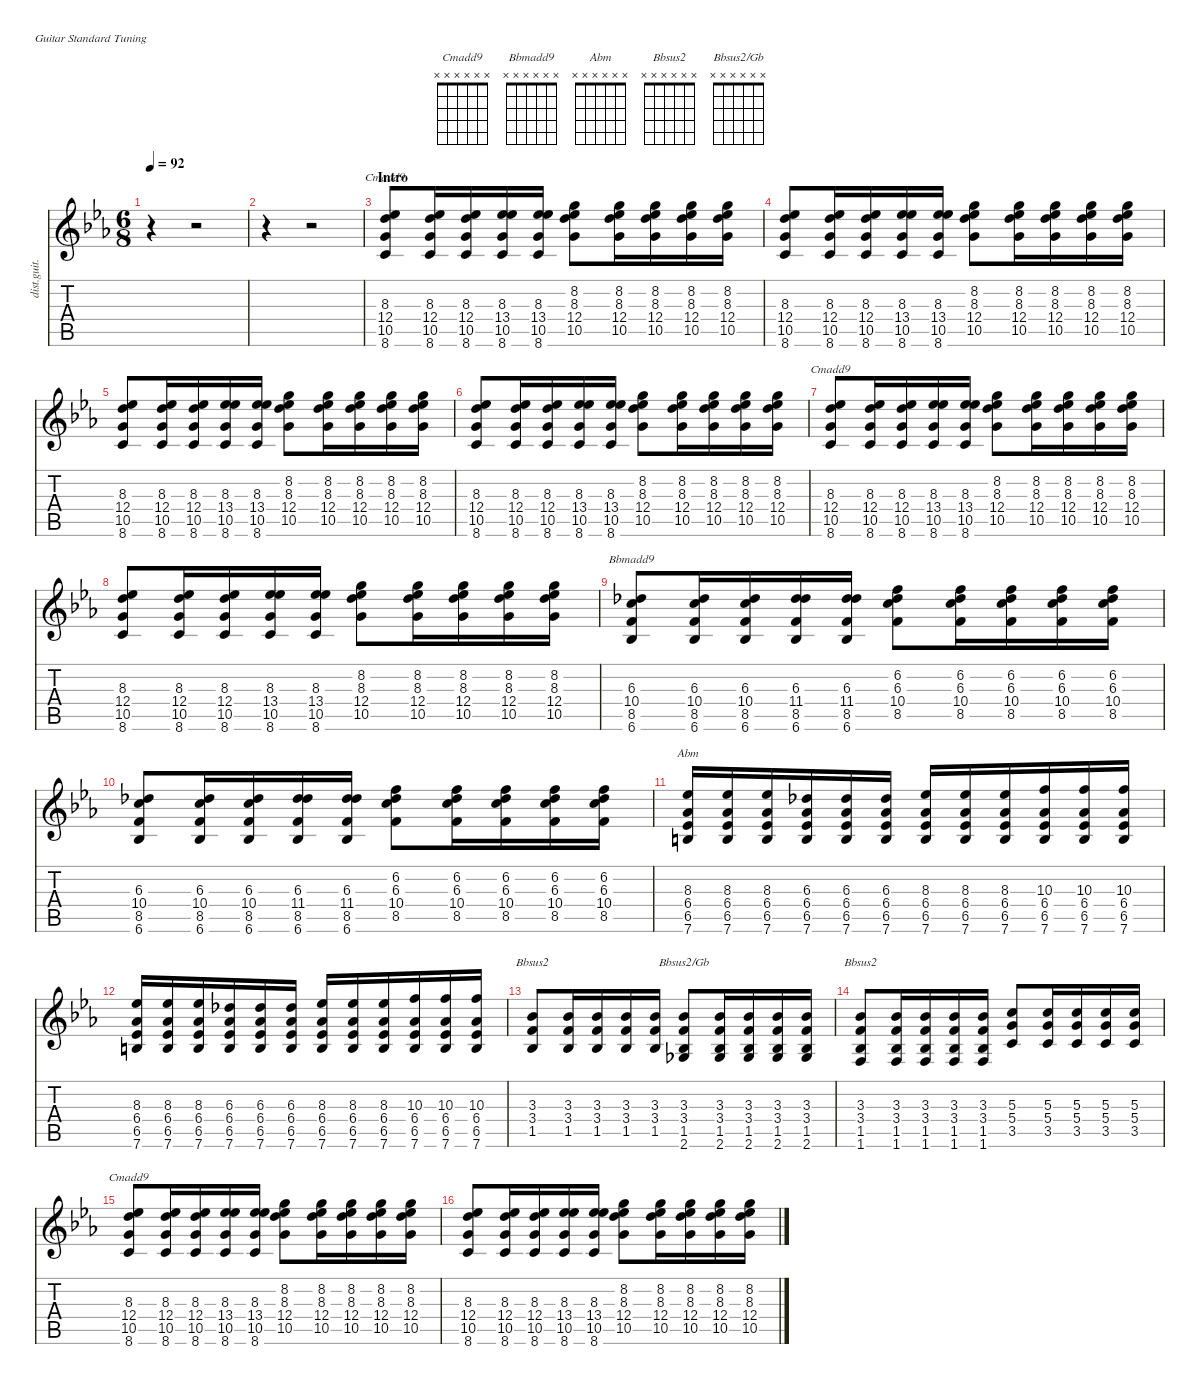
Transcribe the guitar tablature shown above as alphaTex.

\defaultSystemsLayout 4
\hideDynamics
\bracketExtendMode nobrackets
\track ("Guitar - Peter Lindgren" "dist.guit.") {instrument distortionguitar}
\staff {score tabs}
\tuning (E4 B3 G3 D3 A2 E2)
\chord ("Cmadd9" x x x x x x)
\chord ("Bbmadd9" x x x x x x)
\chord ("Abm" x x x x x x)
\chord ("Bbsus2" x x x x x x)
\chord ("Bbsus2/Gb" x x x x x x)
\ts (6 8)
\tempo 92
\clef g2
\ks cminor
r.4{dy f instrument distortionguitar beam Down} r.2{beam Down} |
r.4{beam Down} r.2{beam Down} |
\section ("" "Intro")
(8.3{acc b} 12.4{acc forcenatural} 10.5{acc forcenatural} 8.6{acc forcenatural}).8{ch "Cmadd9" instrument acousticguitarnylon beam Up} (8.3{acc b} 12.4{acc forcenatural} 10.5{acc forcenatural} 8.6{acc forcenatural}).16{beam Up} (8.3{acc b} 12.4{acc forcenatural} 10.5{acc forcenatural} 8.6{acc forcenatural}).16{beam Up} (8.3{acc b} 13.4{acc b} 10.5{acc forcenatural} 8.6{acc forcenatural}).16{beam Up} (8.3{acc b} 13.4{acc b} 10.5{acc forcenatural} 8.6{acc forcenatural}).16{beam Up} (8.2{acc forcenatural} 8.3{acc b} 12.4{acc forcenatural} 10.5{acc forcenatural}).8{beam Down} (8.2{acc forcenatural} 8.3{acc b} 12.4{acc forcenatural} 10.5{acc forcenatural}).16{beam Down} (8.2{acc forcenatural} 8.3{acc b} 12.4{acc forcenatural} 10.5{acc forcenatural}).16{beam Down} (8.2{acc forcenatural} 8.3{acc b} 12.4{acc forcenatural} 10.5{acc forcenatural}).16{beam Down} (8.2{acc forcenatural} 8.3{acc b} 12.4{acc forcenatural} 10.5{acc forcenatural}).16{beam Down} |
(8.3{acc b} 12.4{acc forcenatural} 10.5{acc forcenatural} 8.6{acc forcenatural}).8{beam Up} (8.3{acc b} 12.4{acc forcenatural} 10.5{acc forcenatural} 8.6{acc forcenatural}).16{beam Up} (8.3{acc b} 12.4{acc forcenatural} 10.5{acc forcenatural} 8.6{acc forcenatural}).16{beam Up} (8.3{acc b} 13.4{acc b} 10.5{acc forcenatural} 8.6{acc forcenatural}).16{beam Up} (8.3{acc b} 13.4{acc b} 10.5{acc forcenatural} 8.6{acc forcenatural}).16{beam Up} (8.2{acc forcenatural} 8.3{acc b} 12.4{acc forcenatural} 10.5{acc forcenatural}).8{beam Down} (8.2{acc forcenatural} 8.3{acc b} 12.4{acc forcenatural} 10.5{acc forcenatural}).16{beam Down} (8.2{acc forcenatural} 8.3{acc b} 12.4{acc forcenatural} 10.5{acc forcenatural}).16{beam Down} (8.2{acc forcenatural} 8.3{acc b} 12.4{acc forcenatural} 10.5{acc forcenatural}).16{beam Down} (8.2{acc forcenatural} 8.3{acc b} 12.4{acc forcenatural} 10.5{acc forcenatural}).16{beam Down} |
(8.3{acc b} 12.4{acc forcenatural} 10.5{acc forcenatural} 8.6{acc forcenatural}).8{beam Up} (8.3{acc b} 12.4{acc forcenatural} 10.5{acc forcenatural} 8.6{acc forcenatural}).16{beam Up} (8.3{acc b} 12.4{acc forcenatural} 10.5{acc forcenatural} 8.6{acc forcenatural}).16{beam Up} (8.3{acc b} 13.4{acc b} 10.5{acc forcenatural} 8.6{acc forcenatural}).16{beam Up} (8.3{acc b} 13.4{acc b} 10.5{acc forcenatural} 8.6{acc forcenatural}).16{beam Up} (8.2{acc forcenatural} 8.3{acc b} 12.4{acc forcenatural} 10.5{acc forcenatural}).8{beam Down} (8.2{acc forcenatural} 8.3{acc b} 12.4{acc forcenatural} 10.5{acc forcenatural}).16{beam Down} (8.2{acc forcenatural} 8.3{acc b} 12.4{acc forcenatural} 10.5{acc forcenatural}).16{beam Down} (8.2{acc forcenatural} 8.3{acc b} 12.4{acc forcenatural} 10.5{acc forcenatural}).16{beam Down} (8.2{acc forcenatural} 8.3{acc b} 12.4{acc forcenatural} 10.5{acc forcenatural}).16{beam Down} |
(8.3{acc b} 12.4{acc forcenatural} 10.5{acc forcenatural} 8.6{acc forcenatural}).8{beam Up} (8.3{acc b} 12.4{acc forcenatural} 10.5{acc forcenatural} 8.6{acc forcenatural}).16{beam Up} (8.3{acc b} 12.4{acc forcenatural} 10.5{acc forcenatural} 8.6{acc forcenatural}).16{beam Up} (8.3{acc b} 13.4{acc b} 10.5{acc forcenatural} 8.6{acc forcenatural}).16{beam Up} (8.3{acc b} 13.4{acc b} 10.5{acc forcenatural} 8.6{acc forcenatural}).16{beam Up} (8.2{acc forcenatural} 8.3{acc b} 12.4{acc forcenatural} 10.5{acc forcenatural}).8{beam Down} (8.2{acc forcenatural} 8.3{acc b} 12.4{acc forcenatural} 10.5{acc forcenatural}).16{beam Down} (8.2{acc forcenatural} 8.3{acc b} 12.4{acc forcenatural} 10.5{acc forcenatural}).16{beam Down} (8.2{acc forcenatural} 8.3{acc b} 12.4{acc forcenatural} 10.5{acc forcenatural}).16{beam Down} (8.2{acc forcenatural} 8.3{acc b} 12.4{acc forcenatural} 10.5{acc forcenatural}).16{beam Down} |
(8.3{acc b} 12.4{acc forcenatural} 10.5{acc forcenatural} 8.6{acc forcenatural}).8{ch "Cmadd9" instrument distortionguitar beam Up} (8.3{acc b} 12.4{acc forcenatural} 10.5{acc forcenatural} 8.6{acc forcenatural}).16{beam Up} (8.3{acc b} 12.4{acc forcenatural} 10.5{acc forcenatural} 8.6{acc forcenatural}).16{beam Up} (8.3{acc b} 13.4{acc b} 10.5{acc forcenatural} 8.6{acc forcenatural}).16{beam Up} (8.3{acc b} 13.4{acc b} 10.5{acc forcenatural} 8.6{acc forcenatural}).16{beam Up} (8.2{acc forcenatural} 8.3{acc b} 12.4{acc forcenatural} 10.5{acc forcenatural}).8{beam Down} (8.2{acc forcenatural} 8.3{acc b} 12.4{acc forcenatural} 10.5{acc forcenatural}).16{beam Down} (8.2{acc forcenatural} 8.3{acc b} 12.4{acc forcenatural} 10.5{acc forcenatural}).16{beam Down} (8.2{acc forcenatural} 8.3{acc b} 12.4{acc forcenatural} 10.5{acc forcenatural}).16{beam Down} (8.2{acc forcenatural} 8.3{acc b} 12.4{acc forcenatural} 10.5{acc forcenatural}).16{beam Down} |
(8.3{acc b} 12.4{acc forcenatural} 10.5{acc forcenatural} 8.6{acc forcenatural}).8{beam Up} (8.3{acc b} 12.4{acc forcenatural} 10.5{acc forcenatural} 8.6{acc forcenatural}).16{beam Up} (8.3{acc b} 12.4{acc forcenatural} 10.5{acc forcenatural} 8.6{acc forcenatural}).16{beam Up} (8.3{acc b} 13.4{acc b} 10.5{acc forcenatural} 8.6{acc forcenatural}).16{beam Up} (8.3{acc b} 13.4{acc b} 10.5{acc forcenatural} 8.6{acc forcenatural}).16{beam Up} (8.2{acc forcenatural} 8.3{acc b} 12.4{acc forcenatural} 10.5{acc forcenatural}).8{beam Down} (8.2{acc forcenatural} 8.3{acc b} 12.4{acc forcenatural} 10.5{acc forcenatural}).16{beam Down} (8.2{acc forcenatural} 8.3{acc b} 12.4{acc forcenatural} 10.5{acc forcenatural}).16{beam Down} (8.2{acc forcenatural} 8.3{acc b} 12.4{acc forcenatural} 10.5{acc forcenatural}).16{beam Down} (8.2{acc forcenatural} 8.3{acc b} 12.4{acc forcenatural} 10.5{acc forcenatural}).16{beam Down} |
(6.3{acc b} 10.4{acc forcenatural} 8.5{acc forcenatural} 6.6{acc b}).8{ch "Bbmadd9" beam Up} (6.3{acc b} 10.4{acc forcenatural} 8.5{acc forcenatural} 6.6{acc b}).16{beam Up} (6.3{acc b} 10.4{acc forcenatural} 8.5{acc forcenatural} 6.6{acc b}).16{beam Up} (6.3{acc b} 11.4{acc b} 8.5{acc forcenatural} 6.6{acc b}).16{beam Up} (6.3{acc b} 11.4{acc b} 8.5{acc forcenatural} 6.6{acc b}).16{beam Up} (6.2{acc forcenatural} 6.3{acc b} 10.4{acc forcenatural} 8.5{acc forcenatural}).8{beam Down} (6.2{acc forcenatural} 6.3{acc b} 10.4{acc forcenatural} 8.5{acc forcenatural}).16{beam Down} (6.2{acc forcenatural} 6.3{acc b} 10.4{acc forcenatural} 8.5{acc forcenatural}).16{beam Down} (6.2{acc forcenatural} 6.3{acc b} 10.4{acc forcenatural} 8.5{acc forcenatural}).16{beam Down} (6.2{acc forcenatural} 6.3{acc b} 10.4{acc forcenatural} 8.5{acc forcenatural}).16{beam Down} |
(6.3{acc b} 10.4{acc forcenatural} 8.5{acc forcenatural} 6.6{acc b}).8{beam Up} (6.3{acc b} 10.4{acc forcenatural} 8.5{acc forcenatural} 6.6{acc b}).16{beam Up} (6.3{acc b} 10.4{acc forcenatural} 8.5{acc forcenatural} 6.6{acc b}).16{beam Up} (6.3{acc b} 11.4{acc b} 8.5{acc forcenatural} 6.6{acc b}).16{beam Up} (6.3{acc b} 11.4{acc b} 8.5{acc forcenatural} 6.6{acc b}).16{beam Up} (6.2{acc forcenatural} 6.3{acc b} 10.4{acc forcenatural} 8.5{acc forcenatural}).8{beam Down} (6.2{acc forcenatural} 6.3{acc b} 10.4{acc forcenatural} 8.5{acc forcenatural}).16{beam Down} (6.2{acc forcenatural} 6.3{acc b} 10.4{acc forcenatural} 8.5{acc forcenatural}).16{beam Down} (6.2{acc forcenatural} 6.3{acc b} 10.4{acc forcenatural} 8.5{acc forcenatural}).16{beam Down} (6.2{acc forcenatural} 6.3{acc b} 10.4{acc forcenatural} 8.5{acc forcenatural}).16{beam Down} |
(8.3{acc b} 6.4{acc b} 6.5{acc b} 7.6{acc forcenatural}).16{ch "Abm" beam Up} (8.3{acc b} 6.4{acc b} 6.5{acc b} 7.6{acc forcenatural}).16{beam Up} (8.3{acc b} 6.4{acc b} 6.5{acc b} 7.6{acc forcenatural}).16{beam Up} (6.3{acc b} 6.4{acc b} 6.5{acc b} 7.6{acc forcenatural}).16{beam Up} (6.3{acc b} 6.4{acc b} 6.5{acc b} 7.6{acc forcenatural}).16{beam Up} (6.3{acc b} 6.4{acc b} 6.5{acc b} 7.6{acc forcenatural}).16{beam Up} (8.3{acc b} 6.4{acc b} 6.5{acc b} 7.6{acc forcenatural}).16{beam Up} (8.3{acc b} 6.4{acc b} 6.5{acc b} 7.6{acc forcenatural}).16{beam Up} (8.3{acc b} 6.4{acc b} 6.5{acc b} 7.6{acc forcenatural}).16{beam Up} (10.3{acc forcenatural} 6.4{acc b} 6.5{acc b} 7.6{acc forcenatural}).16{beam Up} (10.3{acc forcenatural} 6.4{acc b} 6.5{acc b} 7.6{acc forcenatural}).16{beam Up} (10.3{acc forcenatural} 6.4{acc b} 6.5{acc b} 7.6{acc forcenatural}).16{beam Up} |
(8.3{acc b} 6.4{acc b} 6.5{acc b} 7.6{acc forcenatural}).16{beam Up} (8.3{acc b} 6.4{acc b} 6.5{acc b} 7.6{acc forcenatural}).16{beam Up} (8.3{acc b} 6.4{acc b} 6.5{acc b} 7.6{acc forcenatural}).16{beam Up} (6.3{acc b} 6.4{acc b} 6.5{acc b} 7.6{acc forcenatural}).16{beam Up} (6.3{acc b} 6.4{acc b} 6.5{acc b} 7.6{acc forcenatural}).16{beam Up} (6.3{acc b} 6.4{acc b} 6.5{acc b} 7.6{acc forcenatural}).16{beam Up} (8.3{acc b} 6.4{acc b} 6.5{acc b} 7.6{acc forcenatural}).16{beam Up} (8.3{acc b} 6.4{acc b} 6.5{acc b} 7.6{acc forcenatural}).16{beam Up} (8.3{acc b} 6.4{acc b} 6.5{acc b} 7.6{acc forcenatural}).16{beam Up} (10.3{acc forcenatural} 6.4{acc b} 6.5{acc b} 7.6{acc forcenatural}).16{beam Up} (10.3{acc forcenatural} 6.4{acc b} 6.5{acc b} 7.6{acc forcenatural}).16{beam Up} (10.3{acc forcenatural} 6.4{acc b} 6.5{acc b} 7.6{acc forcenatural}).16{beam Up} |
(3.3{acc b} 3.4{acc forcenatural} 1.5{acc b}).8{ch "Bbsus2" beam Up} (3.3{acc b} 3.4{acc forcenatural} 1.5{acc b}).16{beam Up} (3.3{acc b} 3.4{acc forcenatural} 1.5{acc b}).16{beam Up} (3.3{acc b} 3.4{acc forcenatural} 1.5{acc b}).16{beam Up} (3.3{acc b} 3.4{acc forcenatural} 1.5{acc b}).16{beam Up} (3.3{acc b} 3.4{acc forcenatural} 1.5{acc b} 2.6{acc b}).8{ch "Bbsus2/Gb" beam Up} (3.3{acc b} 3.4{acc forcenatural} 1.5{acc b} 2.6{acc b}).16{beam Up} (3.3{acc b} 3.4{acc forcenatural} 1.5{acc b} 2.6{acc b}).16{beam Up} (3.3{acc b} 3.4{acc forcenatural} 1.5{acc b} 2.6{acc b}).16{beam Up} (3.3{acc b} 3.4{acc forcenatural} 1.5{acc b} 2.6{acc b}).16{beam Up} |
(3.3{acc b} 3.4{acc forcenatural} 1.5{acc b} 1.6{acc forcenatural}).8{ch "Bbsus2" beam Up} (3.3{acc b} 3.4{acc forcenatural} 1.5{acc b} 1.6{acc forcenatural}).16{beam Up} (3.3{acc b} 3.4{acc forcenatural} 1.5{acc b} 1.6{acc forcenatural}).16{beam Up} (3.3{acc b} 3.4{acc forcenatural} 1.5{acc b} 1.6{acc forcenatural}).16{beam Up} (3.3{acc b} 3.4{acc forcenatural} 1.5{acc b} 1.6{acc forcenatural}).16{beam Up} (5.3{acc forcenatural} 5.4{acc forcenatural} 3.5{acc forcenatural}).8{beam Up} (5.3{acc forcenatural} 5.4{acc forcenatural} 3.5{acc forcenatural}).16{beam Up} (5.3{acc forcenatural} 5.4{acc forcenatural} 3.5{acc forcenatural}).16{beam Up} (5.3{acc forcenatural} 5.4{acc forcenatural} 3.5{acc forcenatural}).16{beam Up} (5.3{acc forcenatural} 5.4{acc forcenatural} 3.5{acc forcenatural}).16{beam Up} |
(8.3{acc b} 12.4{acc forcenatural} 10.5{acc forcenatural} 8.6{acc forcenatural}).8{ch "Cmadd9" instrument distortionguitar beam Up} (8.3{acc b} 12.4{acc forcenatural} 10.5{acc forcenatural} 8.6{acc forcenatural}).16{beam Up} (8.3{acc b} 12.4{acc forcenatural} 10.5{acc forcenatural} 8.6{acc forcenatural}).16{beam Up} (8.3{acc b} 13.4{acc b} 10.5{acc forcenatural} 8.6{acc forcenatural}).16{beam Up} (8.3{acc b} 13.4{acc b} 10.5{acc forcenatural} 8.6{acc forcenatural}).16{beam Up} (8.2{acc forcenatural} 8.3{acc b} 12.4{acc forcenatural} 10.5{acc forcenatural}).8{beam Down} (8.2{acc forcenatural} 8.3{acc b} 12.4{acc forcenatural} 10.5{acc forcenatural}).16{beam Down} (8.2{acc forcenatural} 8.3{acc b} 12.4{acc forcenatural} 10.5{acc forcenatural}).16{beam Down} (8.2{acc forcenatural} 8.3{acc b} 12.4{acc forcenatural} 10.5{acc forcenatural}).16{beam Down} (8.2{acc forcenatural} 8.3{acc b} 12.4{acc forcenatural} 10.5{acc forcenatural}).16{beam Down} |
(8.3{acc b} 12.4{acc forcenatural} 10.5{acc forcenatural} 8.6{acc forcenatural}).8{beam Up} (8.3{acc b} 12.4{acc forcenatural} 10.5{acc forcenatural} 8.6{acc forcenatural}).16{beam Up} (8.3{acc b} 12.4{acc forcenatural} 10.5{acc forcenatural} 8.6{acc forcenatural}).16{beam Up} (8.3{acc b} 13.4{acc b} 10.5{acc forcenatural} 8.6{acc forcenatural}).16{beam Up} (8.3{acc b} 13.4{acc b} 10.5{acc forcenatural} 8.6{acc forcenatural}).16{beam Up} (8.2{acc forcenatural} 8.3{acc b} 12.4{acc forcenatural} 10.5{acc forcenatural}).8{beam Down} (8.2{acc forcenatural} 8.3{acc b} 12.4{acc forcenatural} 10.5{acc forcenatural}).16{beam Down} (8.2{acc forcenatural} 8.3{acc b} 12.4{acc forcenatural} 10.5{acc forcenatural}).16{beam Down} (8.2{acc forcenatural} 8.3{acc b} 12.4{acc forcenatural} 10.5{acc forcenatural}).16{beam Down} (8.2{acc forcenatural} 8.3{acc b} 12.4{acc forcenatural} 10.5{acc forcenatural}).16{beam Down}
